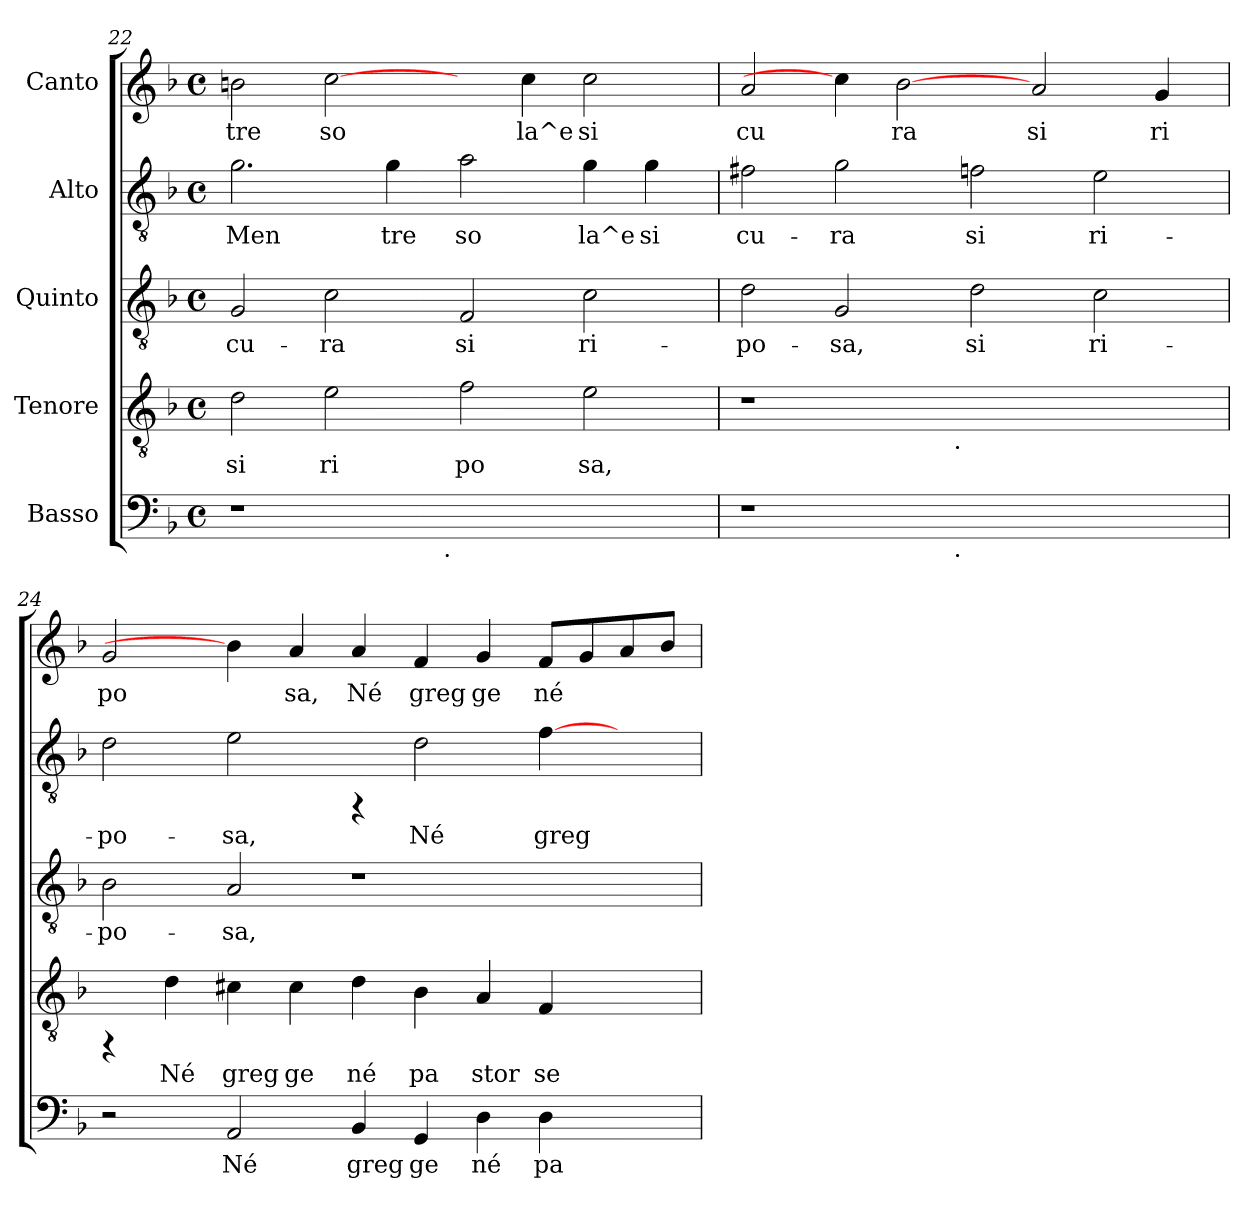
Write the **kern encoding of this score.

**kern	**text	**kern	**text	**kern	**text	**kern	**text	**kern	**text
*part5	*part5	*part4	*part4	*part3	*part3	*part2	*part2	*part1	*part1
*staff5	*staff5	*staff4	*staff4	*staff3	*staff3	*staff2	*staff2	*staff1	*staff1
*I"Basso	*	*I"Tenore	*	*I"Quinto	*	*I"Alto	*	*I"Canto	*
*clefF4	*	*clefGv2	*	*clefGv2	*	*clefGv2	*	*clefG2	*
*k[b-]	*	*k[b-]	*	*k[b-]	*	*k[b-]	*	*k[b-]	*
*F:	*	*F:	*	*F:	*	*F:	*	*F:	*
*M4/4	*	*M4/4	*	*M4/4	*	*M4/4	*	*M4/4	*
*met(c)	*	*met(c)	*	*met(c)	*	*met(c)	*	*met(c)	*
=22	=22	=22	=22	=22	=22	=22	=22	=22	=22
!	!	!	!LO:LY:b:cj	!	!LO:LY:b:cj	!	!LO:LY:b:cj	!	!LO:LY:b:cj
*^	*	*	*	*	*	*	*	*	*
1r	2ryy	.	2d\	si	2G/	-cu-	2.g\	Men	2bn\	tre
!	!	!	!	!LO:LY:b:cj	!	!LO:LY:b:cj	!	!	!	!LO:LY:b:cj
.	4...ryy	.	2e\	ri	2c\	-ra	.	.	[2cc\	so
!	!	!	!	!	!	!	!	!LO:LY:b:cj	!	!
.	.	.	.	.	.	.	4g\	tre	.	.
!	!LO:TX:b:t=.	!	!	!	!	!	!	!	!	!
.	1ryy	.	.	.	.	.	.	.	.	.
!	!	!	!	!LO:LY:b:cj	!	!LO:LY:b:cj	!	!LO:LY:b:cj	!	!
1ryy	.	.	2f\	po	2F/	si	2a\	so	4ryy	.
!	!	!	!	!	!	!	!	!	!	!LO:LY:b:cj
.	.	.	.	.	.	.	.	.	4cc\	la^e
!	!	!	!	!LO:LY:b:cj	!	!LO:LY:b:cj	!	!LO:LY:b:cj	!	!LO:LY:b:cj
.	.	.	2e\	sa,	2c\	ri-	4g\	la^e	2cc\	si
!	!	!	!	!	!	!	!	!LO:LY:b:cj	!	!
.	.	.	.	.	.	.	4g\	si	.	.
.	32ryy	.	.	.	.	.	.	.	.	.
!!LO:PB:g=z
=23	=23	=23	=23	=23	=23	=23	=23	=23	=23	=23
!	!	!	!	!	!	!LO:LY:b:cj	!	!LO:LY:b:cj	!	!LO:LY:b:cj
*	*	*	*^	*	*	*	*	*	*	*
1r	2ryy	.	1r	2ryy	.	2d\	-po-	2f#X\	cu-	2a/	cu
!	!	!	!	!	!	!	!LO:LY:b:cj	!	!LO:LY:b:cj	!	!
.	4...ryy	.	.	4...ryy	.	2G/	-sa,	2g\	-ra	4cc\]	.
!	!	!	!	!	!	!	!	!	!	!	!LO:LY:b:cj
.	.	.	.	.	.	.	.	.	.	[2b-\	ra
!	!	!	!	!LO:TX:b:t=.	!	!	!	!	!	!	!
!	!LO:TX:b:t=.	!	!	!	!	!	!	!	!	!	!
.	1ryy	.	.	1ryy	.	.	.	.	.	.	.
!	!	!	!	!	!	!	!LO:LY:b:cj	!	!LO:LY:b:cj	!	!
1ryy	.	.	1ryy	.	.	2d\	si	2f\	si	.	.
!	!	!	!	!	!	!	!	!	!	!	!LO:LY:b:cj
.	.	.	.	.	.	.	.	.	.	2a/	si
!	!	!	!	!	!	!	!LO:LY:b:cj	!	!LO:LY:b:cj	!	!
.	.	.	.	.	.	2c\	ri-	2e\	ri-	.	.
!	!	!	!	!	!	!	!	!	!	!	!LO:LY:b:cj
.	.	.	.	.	.	.	.	.	.	4g/	ri
.	32ryy	.	.	32ryy	.	.	.	.	.	.	.
=24	=24	=24	=24	=24	=24	=24	=24	=24	=24	=24	=24
!	!	!	!	!	!	!	!LO:LY:b:cj	!	!LO:LY:b:cj	!	!LO:LY:b:cj
*v	*v	*	*	*	*	*	*	*	*	*	*
*	*	*v	*v	*	*	*	*	*	*	*
2r	.	4rFF	.	2B-\	-po-	2d\	-po-	2g/	po
!	!	!	!LO:LY:b:cj	!	!	!	!	!	!
.	.	4d\	Né	.	.	.	.	.	.
!	!LO:LY:b:cj	!	!LO:LY:b:cj	!	!LO:LY:b:cj	!	!LO:LY:b:cj	!	!
2AA/	Né	4c#X\	greg	2A/	-sa,	2e\	-sa,	4b-\]	.
!	!	!	!LO:LY:b:cj	!	!	!	!	!	!LO:LY:b:cj
.	.	4c#\	ge	.	.	.	.	4a/	sa,
!	!LO:LY:b:cj	!	!LO:LY:b:cj	!	!	!	!	!	!LO:LY:b:cj
4BB-/	greg	4d\	né	1r	.	4rFF	.	4a/	Né
!	!LO:LY:b:cj	!	!LO:LY:b:cj	!	!	!	!LO:LY:b:cj	!	!LO:LY:b:cj
4GG/	ge	4B-\	pa	.	.	2d\	Né	4f/	greg
!	!LO:LY:b:cj	!	!LO:LY:b:cj	!	!	!	!	!	!LO:LY:b:cj
4D\	né	4A/	stor	.	.	.	.	4g/	ge
!	!LO:LY:b:cj	!	!LO:LY:b:cj	!	!	!	!LO:LY:b:cj	!	!LO:LY:b:cj
4D\	pa	4F/	se	.	.	[>4f\	greg-	8f/L	né
!	!	!	!	!	!	!	!	!	!LO:LY:b:cj
.	.	.	.	.	.	.	.	8g/	.
!	!	!	!	!	!	!	!	!	!LO:LY:b:cj
4ryy	.	4ryy	.	4ryy	.	4ryy	.	8a/	.
!	!	!	!	!	!	!	!	!	!LO:LY:b:cj
.	.	.	.	.	.	.	.	8b-/J	.
=	=	=	=	=	=	=	=	=	=
*-	*-	*-	*-	*-	*-	*-	*-	*-	*-
